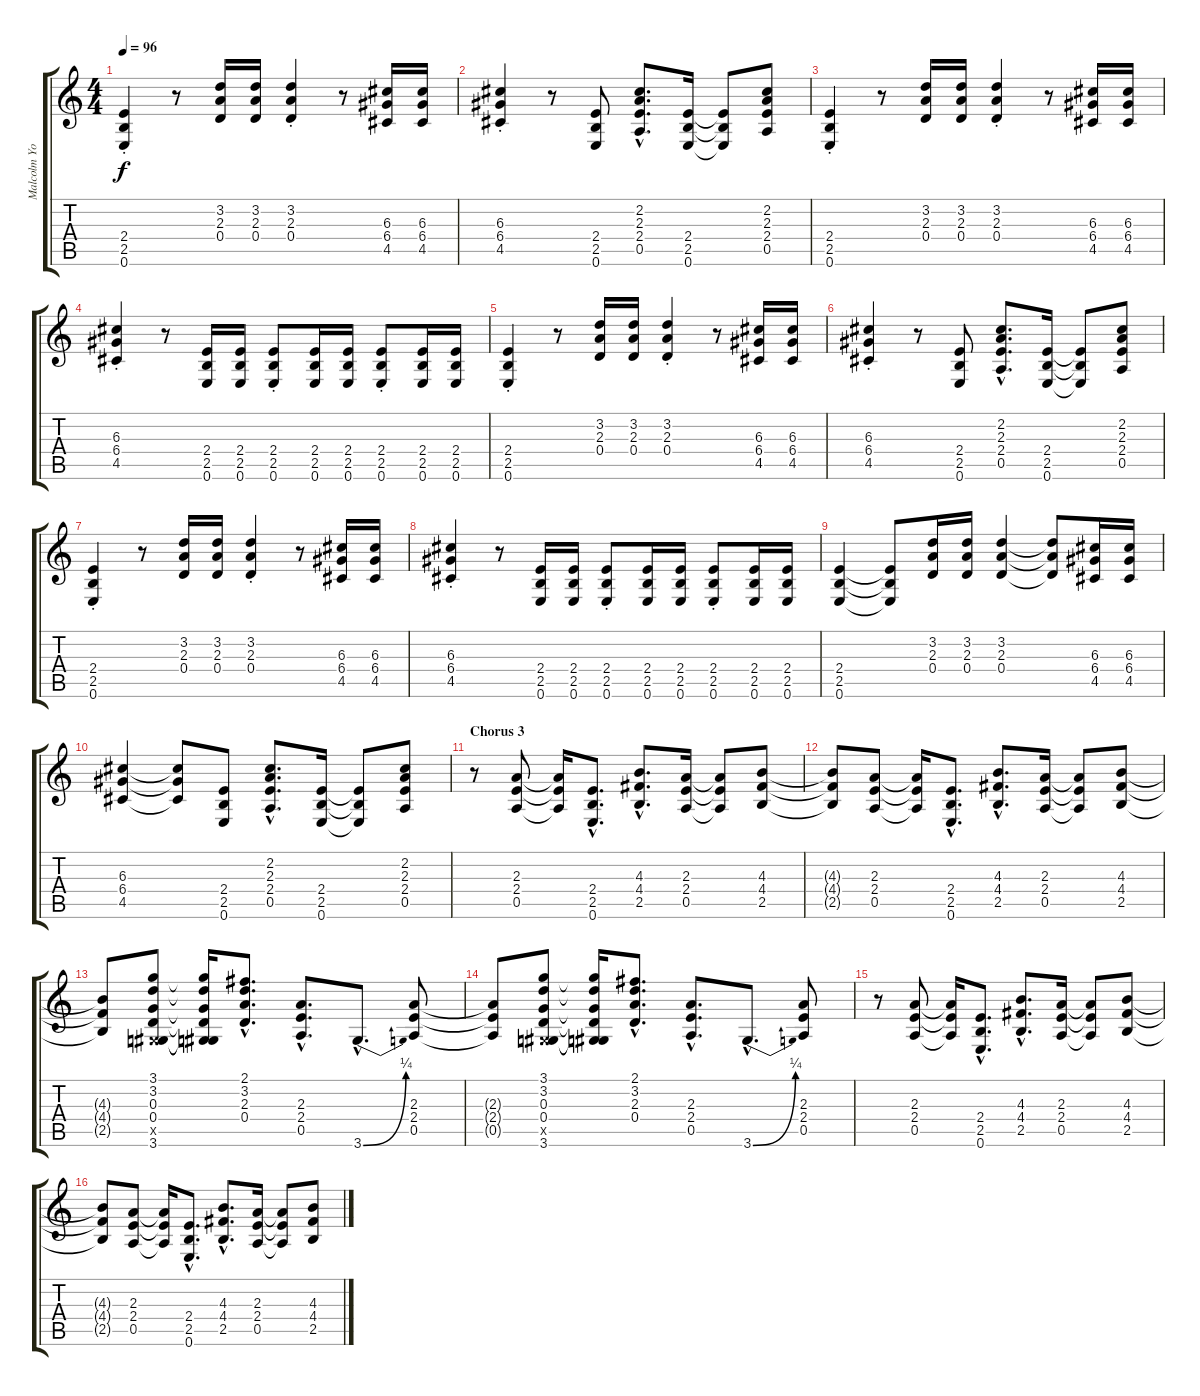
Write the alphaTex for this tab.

\track ("Malcolm Young" "Malcolm Yo") {instrument distortionguitar}
\staff {score tabs}
\tuning (E4 B3 G3 D3 A2 E2) {hide}
\ts (4 4)
\tempo 96
\clef g2
\ks c
(2.4{st} 2.5{st} 0.6{st}).4{dy f} r.8 (3.2 2.3 0.4).16 (3.2 2.3 0.4).16 (3.2{st} 2.3{st} 0.4{st}).4 r.8 (6.3 6.4 4.5).16 (6.3 6.4 4.5).16 |
(6.3{st} 6.4{st} 4.5{st}).4 r.8 (2.4 2.5 0.6).8 (2.2{hac} 2.3{hac} 2.4{hac} 0.5{hac}).8{d} (2.4 2.5 0.6).16 (2.4{t} 2.5{t} 0.6{t}).8 (2.2 2.3 2.4 0.5).8 |
(2.4{st} 2.5{st} 0.6{st}).4 r.8 (3.2 2.3 0.4).16 (3.2 2.3 0.4).16 (3.2{st} 2.3{st} 0.4{st}).4 r.8 (6.3 6.4 4.5).16 (6.3 6.4 4.5).16 |
(6.3{st} 6.4{st} 4.5{st}).4 r.8 (2.4 2.5 0.6).16 (2.4 2.5 0.6).16 (2.4{st} 2.5{st} 0.6{st}).8 (2.4 2.5 0.6).16 (2.4 2.5 0.6).16 (2.4{st} 2.5{st} 0.6{st}).8 (2.4 2.5 0.6).16 (2.4 2.5 0.6).16 |
(2.4{st} 2.5{st} 0.6{st}).4 r.8 (3.2 2.3 0.4).16 (3.2 2.3 0.4).16 (3.2{st} 2.3{st} 0.4{st}).4 r.8 (6.3 6.4 4.5).16 (6.3 6.4 4.5).16 |
(6.3{st} 6.4{st} 4.5{st}).4 r.8 (2.4 2.5 0.6).8 (2.2{hac} 2.3{hac} 2.4{hac} 0.5{hac}).8{d} (2.4 2.5 0.6).16 (2.4{t} 2.5{t} 0.6{t}).8 (2.2 2.3 2.4 0.5).8 |
(2.4{st} 2.5{st} 0.6{st}).4 r.8 (3.2 2.3 0.4).16 (3.2 2.3 0.4).16 (3.2{st} 2.3{st} 0.4{st}).4 r.8 (6.3 6.4 4.5).16 (6.3 6.4 4.5).16 |
(6.3{st} 6.4{st} 4.5{st}).4 r.8 (2.4 2.5 0.6).16 (2.4 2.5 0.6).16 (2.4{st} 2.5{st} 0.6{st}).8 (2.4 2.5 0.6).16 (2.4 2.5 0.6).16 (2.4{st} 2.5{st} 0.6{st}).8 (2.4 2.5 0.6).16 (2.4 2.5 0.6).16 |
(2.4 2.5 0.6).4 (2.4{t} 2.5{t} 0.6{t}).8 (3.2 2.3 0.4).16 (3.2 2.3 0.4).16 (3.2 2.3 0.4).4 (3.2{t} 2.3{t} 0.4{t}).8 (6.3 6.4 4.5).16 (6.3 6.4 4.5).16 |
(6.3 6.4 4.5).4 (6.3{t} 6.4{t} 4.5{t}).8 (2.4 2.5 0.6).8 (2.2{hac} 2.3{hac} 2.4{hac} 0.5{hac}).8{d} (2.4 2.5 0.6).16 (2.4{t} 2.5{t} 0.6{t}).8 (2.2 2.3 2.4 0.5).8 |
\section ("" "Chorus 3")
r.8 (2.3 2.4 0.5).8 (2.3{t} 2.4{t} 0.5{t}).16 (2.4{hac} 2.5{hac} 0.6{hac}).8{d} (4.3{hac} 4.4{hac} 2.5{hac}).8{d} (2.3 2.4 0.5).16 (2.3{t} 2.4{t} 0.5{t}).8 (4.3 4.4 2.5).8 |
(4.3{t} 4.4{t} 2.5{t}).8 (2.3 2.4 0.5).8 (2.3{t} 2.4{t} 0.5{t}).16 (2.4{hac} 2.5{hac} 0.6{hac}).8{d} (4.3{hac} 4.4{hac} 2.5{hac}).8{d} (2.3 2.4 0.5).16 (2.3{t} 2.4{t} 0.5{t}).8 (4.3 4.4 2.5).8 |
(4.3{t} 4.4{t} 2.5{t}).8 (3.1 3.2 0.3 0.4 -1.5{x} 3.6).8 (3.1{t} 3.2{t} 0.3{t} 0.4{t} -1.5{t} 3.6{t}).16 (2.1{hac} 3.2{hac} 2.3{hac} 0.4{hac}).8{d} (2.3{hac} 2.4{hac} 0.5{hac}).8{d} 3.6{be (bend 0 0 60 1) hac}.8{d} (2.3 2.4 0.5).8 |
(2.3{t} 2.4{t} 0.5{t}).8 (3.1 3.2 0.3 0.4 -1.5{x} 3.6).8 (3.1{t} 3.2{t} 0.3{t} 0.4{t} -1.5{t} 3.6{t}).16 (2.1{hac} 3.2{hac} 2.3{hac} 0.4{hac}).8{d} (2.3{hac} 2.4{hac} 0.5{hac}).8{d} 3.6{be (bend 0 0 60 1) hac}.8{d} (2.3 2.4 0.5).8 |
r.8 (2.3 2.4 0.5).8 (2.3{t} 2.4{t} 0.5{t}).16 (2.4{hac} 2.5{hac} 0.6{hac}).8{d} (4.3{hac} 4.4{hac} 2.5{hac}).8{d} (2.3 2.4 0.5).16 (2.3{t} 2.4{t} 0.5{t}).8 (4.3 4.4 2.5).8 |
(4.3{t} 4.4{t} 2.5{t}).8 (2.3 2.4 0.5).8 (2.3{t} 2.4{t} 0.5{t}).16 (2.4{hac} 2.5{hac} 0.6{hac}).8{d} (4.3{hac} 4.4{hac} 2.5{hac}).8{d} (2.3 2.4 0.5).16 (2.3{t} 2.4{t} 0.5{t}).8 (4.3 4.4 2.5).8
